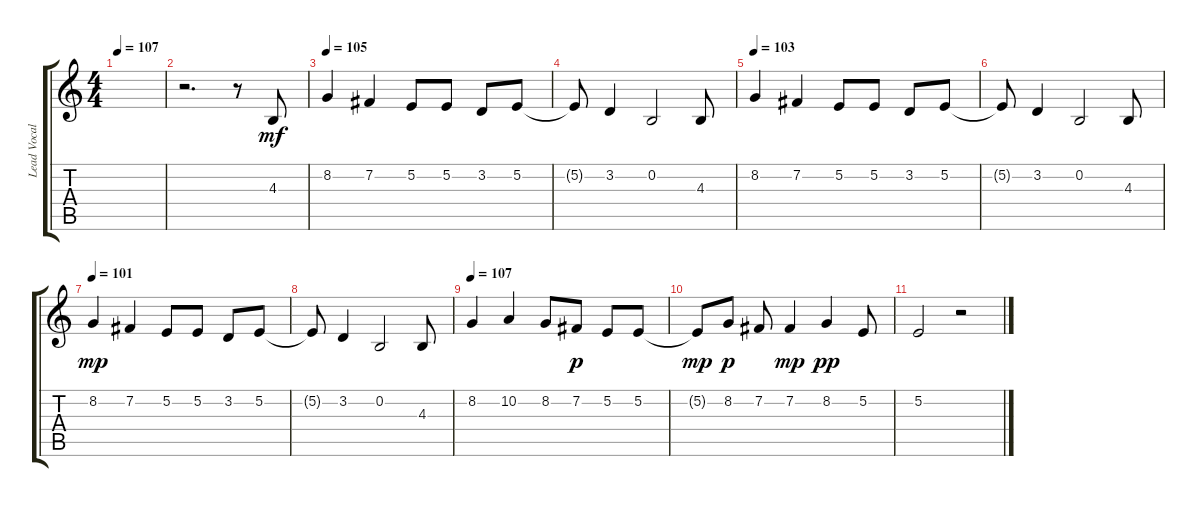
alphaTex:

\track ("Lead Vocals" "Lead Vocal") {instrument altosax}
\staff {score tabs}
\tuning (E4 B3 G3 D3 A2 E2) {hide}
\ts (4 4)
\tempo 107
\clef g2
\ks c
|
r.2{d} r.8 4.3.8{dy mf} |
\tempo 105
8.2.4 7.2.4 5.2.8 5.2.8 3.2.8 5.2.8 |
5.2{t}.8 3.2.4 0.2.2 4.3.8 |
\tempo 103
8.2.4 7.2.4 5.2.8 5.2.8 3.2.8 5.2.8 |
5.2{t}.8 3.2.4 0.2.2 4.3.8 |
\tempo 101
8.2.4{dy mp} 7.2.4 5.2.8 5.2.8 3.2.8 5.2.8 |
5.2{t}.8 3.2.4 0.2.2 4.3.8 |
\tempo 107
8.2.4 10.2.4 8.2.8 7.2.8{dy p} 5.2.8 5.2.8 |
5.2{t}.8{dy mp} 8.2.8{dy p} 7.2.8 7.2.4{dy mp} 8.2.4{dy pp} 5.2.8 |
5.2.2 r.2
